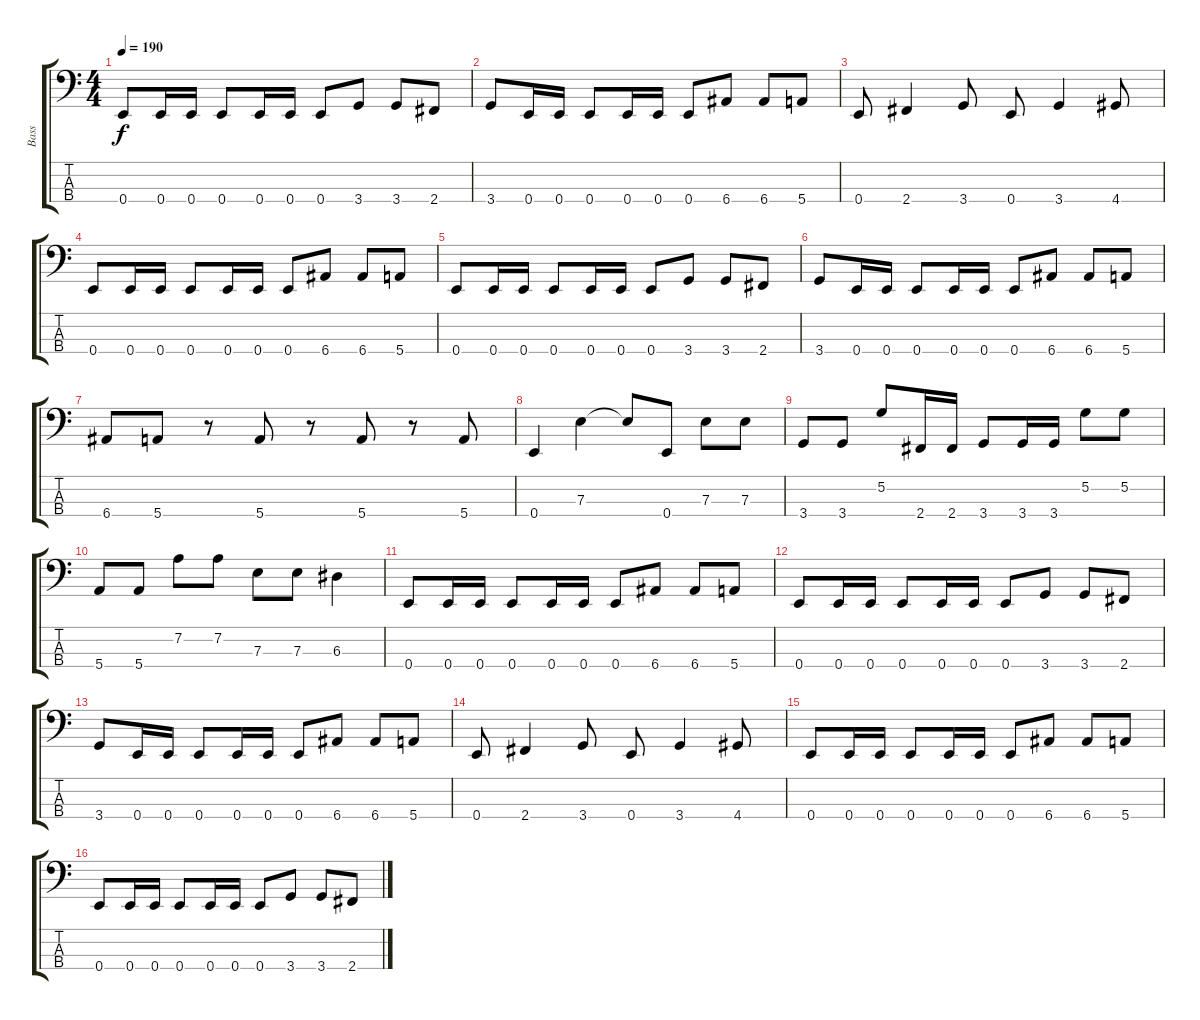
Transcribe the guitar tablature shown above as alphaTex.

\track ("Bass" "Bass") {instrument electricbassfinger}
\staff {score tabs}
\tuning (G2 D2 A1 E1) {hide}
\ts (4 4)
\tempo 190
\clef f4
\ks c
0.4.8{dy f} 0.4.16 0.4.16 0.4.8 0.4.16 0.4.16 0.4.8 3.4.8 3.4.8 2.4.8 |
3.4.8 0.4.16 0.4.16 0.4.8 0.4.16 0.4.16 0.4.8 6.4.8 6.4.8 5.4.8 |
0.4.8 2.4.4 3.4.8 0.4.8 3.4.4 4.4.8 |
0.4.8 0.4.16 0.4.16 0.4.8 0.4.16 0.4.16 0.4.8 6.4.8 6.4.8 5.4.8 |
0.4.8 0.4.16 0.4.16 0.4.8 0.4.16 0.4.16 0.4.8 3.4.8 3.4.8 2.4.8 |
3.4.8 0.4.16 0.4.16 0.4.8 0.4.16 0.4.16 0.4.8 6.4.8 6.4.8 5.4.8 |
6.4.8 5.4.8 r.8 5.4.8 r.8 5.4.8 r.8 5.4.8 |
0.4.4 7.3.4 7.3{t}.8 0.4.8 7.3.8 7.3.8 |
3.4.8 3.4.8 5.2.8 2.4.16 2.4.16 3.4.8 3.4.16 3.4.16 5.2.8 5.2.8 |
5.4.8 5.4.8 7.2.8 7.2.8 7.3.8 7.3.8 6.3.4 |
0.4.8 0.4.16 0.4.16 0.4.8 0.4.16 0.4.16 0.4.8 6.4.8 6.4.8 5.4.8 |
0.4.8 0.4.16 0.4.16 0.4.8 0.4.16 0.4.16 0.4.8 3.4.8 3.4.8 2.4.8 |
3.4.8 0.4.16 0.4.16 0.4.8 0.4.16 0.4.16 0.4.8 6.4.8 6.4.8 5.4.8 |
0.4.8 2.4.4 3.4.8 0.4.8 3.4.4 4.4.8 |
0.4.8 0.4.16 0.4.16 0.4.8 0.4.16 0.4.16 0.4.8 6.4.8 6.4.8 5.4.8 |
0.4.8 0.4.16 0.4.16 0.4.8 0.4.16 0.4.16 0.4.8 3.4.8 3.4.8 2.4.8
